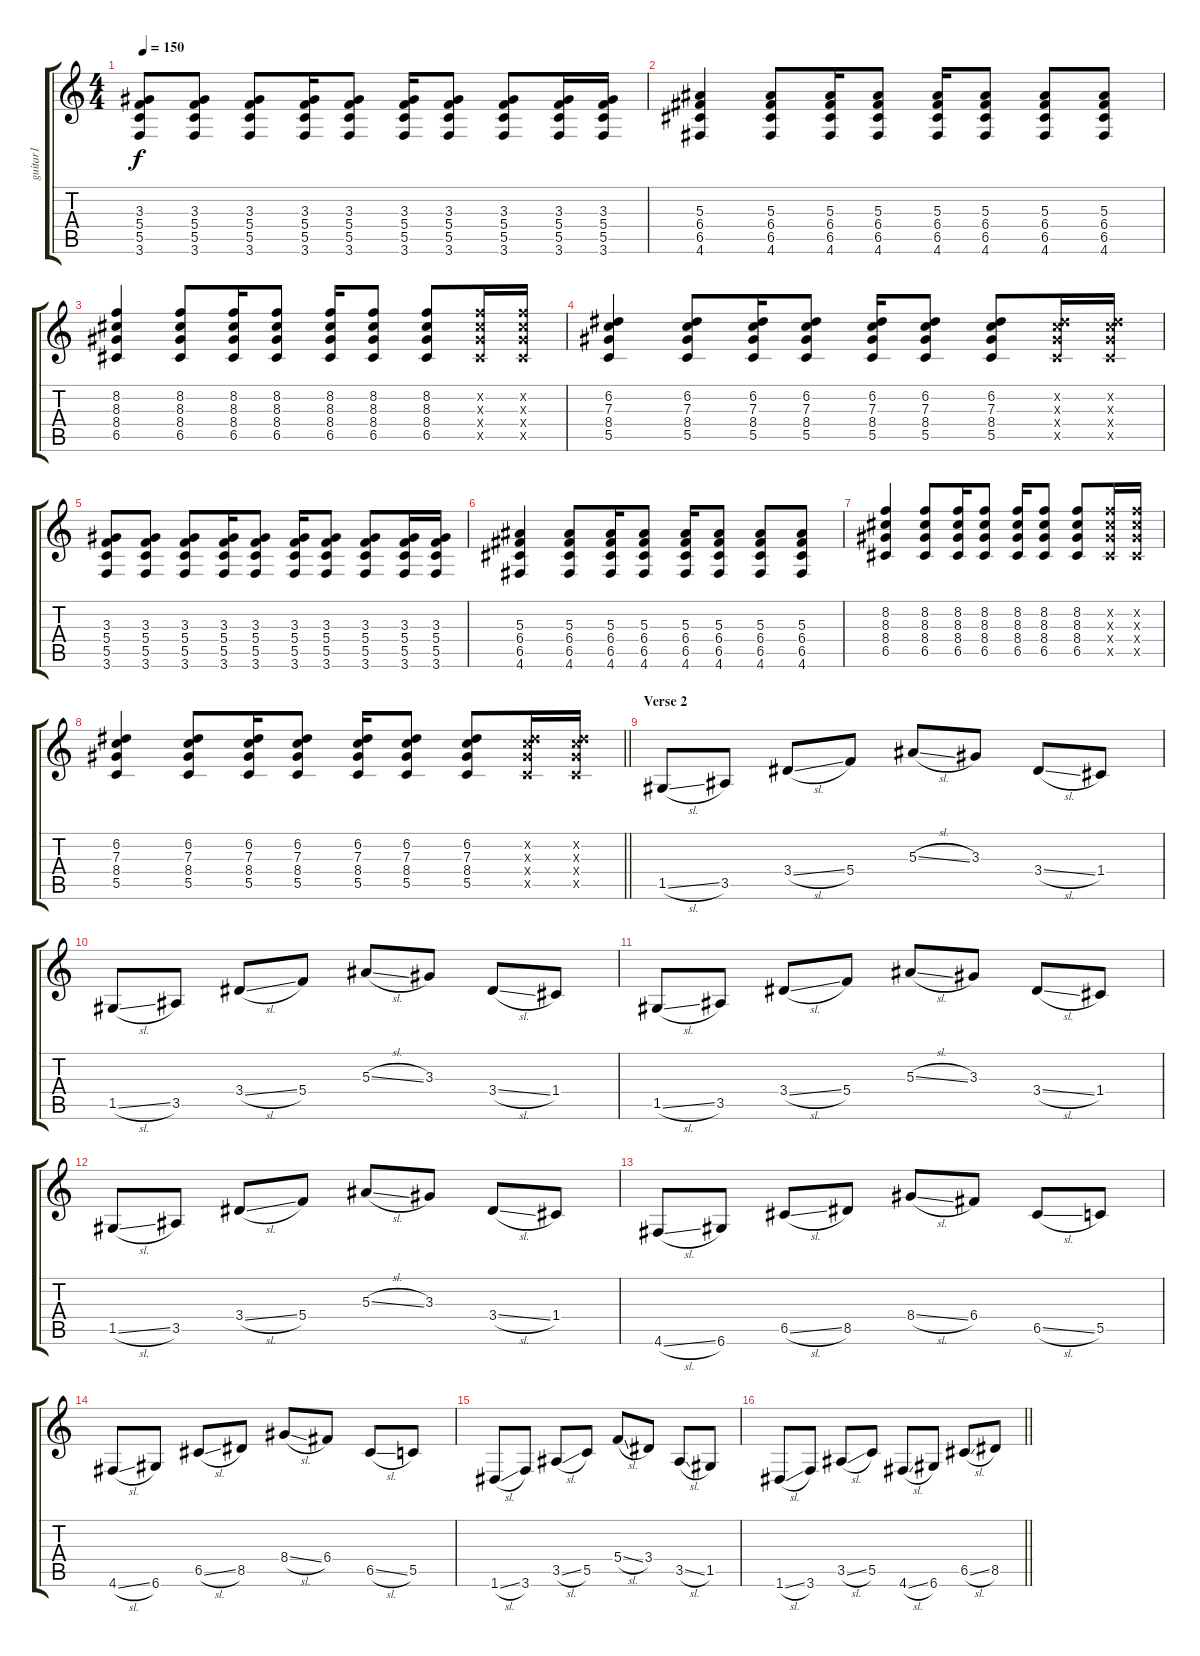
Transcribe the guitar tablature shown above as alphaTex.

\track ("guitar1" "guitar1") {instrument electricguitarjazz}
\staff {score tabs}
\tuning (D4 A3 F3 C3 G2 D2) {hide}
\ts (4 4)
\section ("" "")
\tempo 150
\clef g2
\ks c
(3.3 5.4 5.5 3.6).8{dy f} (3.3 5.4 5.5 3.6).8 (3.3 5.4 5.5 3.6).8 (3.3 5.4 5.5 3.6).16 (3.3 5.4 5.5 3.6).8 (3.3 5.4 5.5 3.6).16 (3.3 5.4 5.5 3.6).8 (3.3 5.4 5.5 3.6).8 (3.3 5.4 5.5 3.6).16 (3.3 5.4 5.5 3.6).16 |
(5.3 6.4 6.5 4.6).4 (5.3 6.4 6.5 4.6).8 (5.3 6.4 6.5 4.6).16 (5.3 6.4 6.5 4.6).8 (5.3 6.4 6.5 4.6).16 (5.3 6.4 6.5 4.6).8 (5.3 6.4 6.5 4.6).8 (5.3 6.4 6.5 4.6).8 |
(8.2 8.3 8.4 6.5).4 (8.2 8.3 8.4 6.5).8 (8.2 8.3 8.4 6.5).16 (8.2 8.3 8.4 6.5).8 (8.2 8.3 8.4 6.5).16 (8.2 8.3 8.4 6.5).8 (8.2 8.3 8.4 6.5).8 (8.2{x} 8.3{x} 8.4{x} 6.5{x}).16 (8.2{x} 8.3{x} 8.4{x} 6.5{x}).16 |
(6.2 7.3 8.4 5.5).4 (6.2 7.3 8.4 5.5).8 (6.2 7.3 8.4 5.5).16 (6.2 7.3 8.4 5.5).8 (6.2 7.3 8.4 5.5).16 (6.2 7.3 8.4 5.5).8 (6.2 7.3 8.4 5.5).8 (6.2{x} 7.3{x} 8.4{x} 5.5{x}).16 (6.2{x} 7.3{x} 8.4{x} 5.5{x}).16 |
(3.3 5.4 5.5 3.6).8 (3.3 5.4 5.5 3.6).8 (3.3 5.4 5.5 3.6).8 (3.3 5.4 5.5 3.6).16 (3.3 5.4 5.5 3.6).8 (3.3 5.4 5.5 3.6).16 (3.3 5.4 5.5 3.6).8 (3.3 5.4 5.5 3.6).8 (3.3 5.4 5.5 3.6).16 (3.3 5.4 5.5 3.6).16 |
(5.3 6.4 6.5 4.6).4 (5.3 6.4 6.5 4.6).8 (5.3 6.4 6.5 4.6).16 (5.3 6.4 6.5 4.6).8 (5.3 6.4 6.5 4.6).16 (5.3 6.4 6.5 4.6).8 (5.3 6.4 6.5 4.6).8 (5.3 6.4 6.5 4.6).8 |
(8.2 8.3 8.4 6.5).4 (8.2 8.3 8.4 6.5).8 (8.2 8.3 8.4 6.5).16 (8.2 8.3 8.4 6.5).8 (8.2 8.3 8.4 6.5).16 (8.2 8.3 8.4 6.5).8 (8.2 8.3 8.4 6.5).8 (8.2{x} 8.3{x} 8.4{x} 6.5{x}).16 (8.2{x} 8.3{x} 8.4{x} 6.5{x}).16 |
\barLineRight lightlight
(6.2 7.3 8.4 5.5).4 (6.2 7.3 8.4 5.5).8 (6.2 7.3 8.4 5.5).16 (6.2 7.3 8.4 5.5).8 (6.2 7.3 8.4 5.5).16 (6.2 7.3 8.4 5.5).8 (6.2 7.3 8.4 5.5).8 (6.2{x} 7.3{x} 8.4{x} 5.5{x}).16 (6.2{x} 7.3{x} 8.4{x} 5.5{x}).16 |
\section ("" "Verse 2")
1.5{sl}.8{instrument electricguitarjazz} 3.5.8 3.4{sl}.8 5.4.8 5.3{sl}.8 3.3.8 3.4{sl}.8 1.4.8 |
1.5{sl}.8 3.5.8 3.4{sl}.8 5.4.8 5.3{sl}.8 3.3.8 3.4{sl}.8 1.4.8 |
1.5{sl}.8 3.5.8 3.4{sl}.8 5.4.8 5.3{sl}.8 3.3.8 3.4{sl}.8 1.4.8 |
1.5{sl}.8 3.5.8 3.4{sl}.8 5.4.8 5.3{sl}.8 3.3.8 3.4{sl}.8 1.4.8 |
4.6{sl}.8 6.6.8 6.5{sl}.8 8.5.8 8.4{sl}.8 6.4.8 6.5{sl}.8 5.5.8 |
4.6{sl}.8 6.6.8 6.5{sl}.8 8.5.8 8.4{sl}.8 6.4.8 6.5{sl}.8 5.5.8 |
1.6{sl}.8 3.6.8 3.5{sl}.8 5.5.8 5.4{sl}.8 3.4.8 3.5{sl}.8 1.5.8 |
\barLineRight lightlight
1.6{sl}.8 3.6.8 3.5{sl}.8 5.5.8 4.6{sl}.8 6.6.8 6.5{sl}.8 8.5.8
